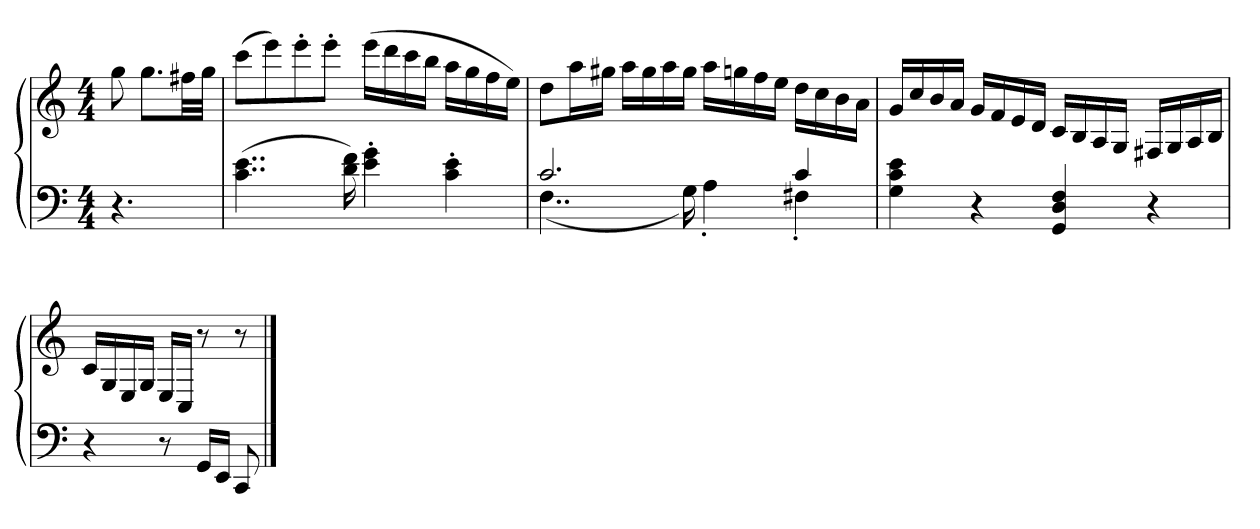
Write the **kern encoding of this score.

**kern	**kern
*part1	*part1
*staff2	*staff1
*clefF4	*clefG2
*k[]	*k[]
*C:	*C:
*M4/4	*M4/4
=	=
4.r	8gg
.	8.ggL
.	32ff#XLL
.	32ggJJJ
=	=
(4..c 4..e	(8cccL
.	8eee)
.	8eee'
.	8eee'J
16d 16f)	.
4e' 4g'	(16eeeLL
.	16ddd
.	16ccc
.	16bbJJ
4c' 4e'	16aaLL
.	16gg
.	16ff
.	16eeJJ)
=	=
*^	*
2.c	(4..F	8ddL
.	.	16aaL
.	.	16gg#XJJ
.	.	16aaLL
.	.	16gg#
.	.	16aa
.	16G)	16gg#JJ
.	4A'	16aaLL
.	.	16ggn
.	.	16ff
.	.	16eeJJ
4c	4F#X'	16ddLL
.	.	16cc
.	.	16b
.	.	16aJJ
*v	*v	*
=	=
4G 4c 4e	16gLL
.	16cc
.	16b
.	16aJJ
4r	16gLL
.	16f
.	16e
.	16dJJ
4GG 4D 4F	16cLL
.	16B
.	16A
.	16GJJ
4r	16F#XLL
.	16G
.	16A
.	16BJJ
=	=
4r	16cLL
.	16G
.	16E
.	16GJJ
8r	16ELL
.	16CJJ
16GGLL	8r
16EEJJ	.
8CC	8r
==	==
*-	*-
